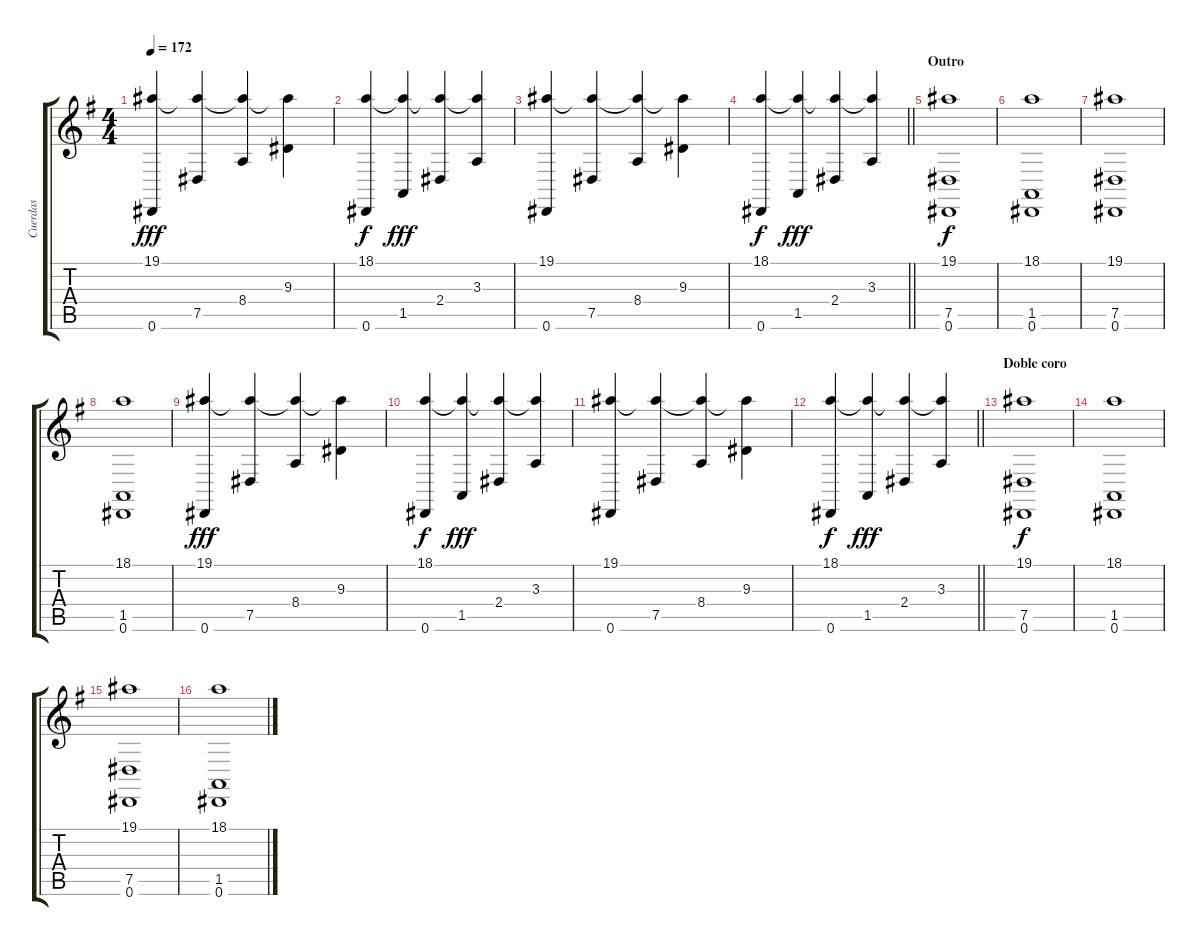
\track ("Cuerdas" "Cuerdas") {instrument stringensemble1}
\staff {score tabs}
\tuning (Eb4 Bb3 Gb3 Db3 Ab2 Eb2) {hide}
\ts (4 4)
\tempo 172
\clef g2
\ks eminor
(19.1 0.6).4{dy fff} (19.1{t} 7.5).4 (19.1{t} 8.4).4 (19.1{t} 9.3).4 |
(18.1 0.6).4{dy f} (18.1{t} 1.5).4{dy fff} (18.1{t} 2.4).4 (18.1{t} 3.3).4 |
(19.1 0.6).4 (19.1{t} 7.5).4 (19.1{t} 8.4).4 (19.1{t} 9.3).4 |
\barLineRight lightlight
(18.1 0.6).4{dy f} (18.1{t} 1.5).4{dy fff} (18.1{t} 2.4).4 (18.1{t} 3.3).4 |
\section ("" "Outro")
(19.1 7.5 0.6).1{dy f volume 12} |
(18.1 1.5 0.6).1 |
(19.1 7.5 0.6).1 |
(18.1 1.5 0.6).1 |
(19.1 0.6).4{dy fff} (19.1{t} 7.5).4 (19.1{t} 8.4).4 (19.1{t} 9.3).4 |
(18.1 0.6).4{dy f} (18.1{t} 1.5).4{dy fff} (18.1{t} 2.4).4 (18.1{t} 3.3).4 |
(19.1 0.6).4 (19.1{t} 7.5).4 (19.1{t} 8.4).4 (19.1{t} 9.3).4 |
\barLineRight lightlight
(18.1 0.6).4{dy f} (18.1{t} 1.5).4{dy fff} (18.1{t} 2.4).4 (18.1{t} 3.3).4 |
\section ("" "Doble coro")
(19.1 7.5 0.6).1{dy f volume 12} |
(18.1 1.5 0.6).1 |
(19.1 7.5 0.6).1 |
(18.1 1.5 0.6).1
